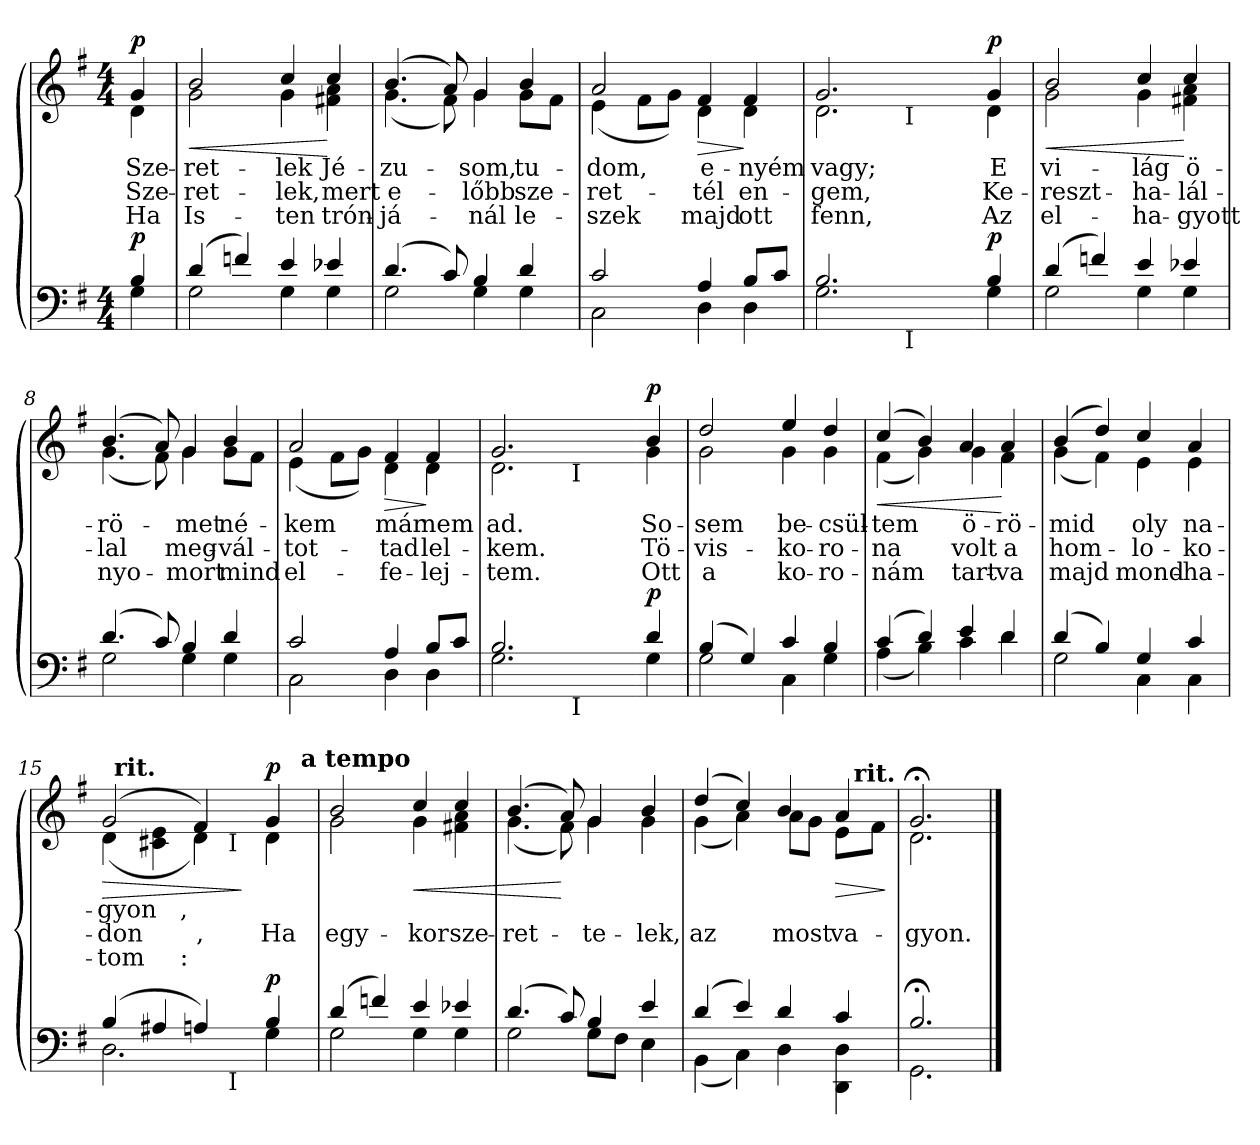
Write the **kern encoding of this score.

**kern	**dynam	**kern	**text	**text	**text	**dynam
*part2	*part2	*part1	*part1	*part1	*part1	*part1
*staff2	*staff2	*staff1	*staff1	*staff1	*staff1	*staff1
*clefF4	*	*clefG2	*	*	*	*
*k[f#]	*	*k[f#]	*	*	*	*
*e:	*	*e:	*	*	*	*
*M4/4	*	*M4/4	*	*	*	*
=1	=1	=1	=1	=1	=1	=1
*^	*	*	*	*	*	*
!	!	!	!LO:TX:a:B:t=Intimo	!	!	!	!
!	!	!LO:DY:a	!	!LO:LY:b	!LO:LY:b	!LO:LY:b	!LO:DY:b
*	*	*	*^	*	*	*	*
4B/	4G\	p	4g/	4d\	Sze-	Sze-	Ha	p
=2	=2	=2	=2	=2	=2	=2	=2	=2
!	!	!	!	!	!LO:LY:b	!LO:LY:b	!LO:LY:b	!LO:HP:b
(>4d/	2G\	.	2b/	2g\	-ret-	-ret-	Is-	<
4fn/)	.	.	.	.	.	.	.	.
!	!	!	!	!	!LO:LY:b	!LO:LY:b	!LO:LY:b	!
4e/	4G\	.	4cc/	4g\	-lek	-lek,	-ten	.
!	!	!	!	!	!LO:LY:b	!LO:LY:b	!LO:LY:b	!
4e-X/	4G\	.	4cc/	4f#X\ 4a\	Jé-	mert	trón-	[
=3	=3	=3	=3	=3	=3	=3	=3	=3
!	!	!	!	!	!LO:LY:b	!LO:LY:b	!LO:LY:b	!
(>4.d/	2G\	.	(>4.b/	(<4.g\	-zu-	e-	-já-	.
8c/)	.	.	8a/)	8f#\)	.	.	.	.
!	!	!	!	!	!LO:LY:b	!LO:LY:b	!LO:LY:b	!
4B/	4G\	.	4g/	4g\	-som,	-lőbb	-nál	.
!	!	!	!	!	!LO:LY:b	!LO:LY:b	!LO:LY:b	!
4d/	4G\	.	4b/	8g\L	tu-	sze-	le-	.
.	.	.	.	8f#\J	.	.	.	.
=4	=4	=4	=4	=4	=4	=4	=4	=4
!	!	!	!	!	!LO:LY:b	!LO:LY:b	!LO:LY:b	!
2c/	2C\	.	2a/	(<4e\	-dom,	-ret-	-szek	.
.	.	.	.	8f#\L	.	.	.	.
.	.	.	.	8g\J)	.	.	.	.
!	!	!	!	!	!LO:LY:b	!LO:LY:b	!LO:LY:b	!LO:HP:b
4A/	4D\	.	4f#/	4d\	e-	-tél	majd	>
!	!	!	!	!	!LO:LY:b	!LO:LY:b	!LO:LY:b	!
8B/L	4D\	.	4f#/	4d\	-nyém	en-	ott	]
8c/J	.	.	.	.	.	.	.	.
*	*	*	*v	*v	*	*	*	*
=5	=5	=5	=5	=5	=5	=5	=5
!	!	!	!	!LO:LY:b	!LO:LY:b	!LO:LY:b	!
*	*^	*	*^	*	*	*	*
*	*	*	*	*	*^	*	*	*	*
2.B/	2.G\	4ryy	.	2.g/	2.d\	4ryy	vagy;	-gem,	fenn,	.
.	.	8ryy	.	.	.	8ryy	.	.	.	.
.	.	32ryy	.	.	.	32ryy	.	.	.	.
!	!	!	!	!	!	!LO:TX:b:t=I	!	!	!	!
!	!	!LO:TX:b:t=I	!	!	!	!	!	!	!	!
.	.	4ryy	.	.	.	4ryy	.	.	.	.
.	.	16.ryy	.	.	.	16.ryy	.	.	.	.
*	*v	*v	*	*	*	*	*	*	*	*
*	*	*	*v	*v	*v	*	*	*	*
!!LO:LB:g=z
=6-	=6-	=6-	=6-	=6-	=6-	=6-	=6-
*	*^	*	*^	*	*	*	*
*	*	*	*	*	*^	*	*	*	*
!	!	!	!LO:DY:a	!	!	!	!LO:LY:b	!LO:LY:b	!LO:LY:b	!LO:DY:a
*	*v	*v	*	*	*	*	*	*	*	*
*	*	*	*	*v	*v	*	*	*	*
4B/	4G\	p	4g/	4d\	E	Ke-	Az	p
=7	=7	=7	=7	=7	=7	=7	=7	=7
!	!	!	!	!	!LO:LY:b	!LO:LY:b	!LO:LY:b	!LO:HP:b
(>4d/	2G\	.	2b/	2g\	vi-	-reszt-	el-	<
4fn/)	.	.	.	.	.	.	.	.
!	!	!	!	!	!LO:LY:b	!LO:LY:b	!LO:LY:b	!
4e/	4G\	.	4cc/	4g\	-lág	-ha-	-ha-	.
!	!	!	!	!	!LO:LY:b	!LO:LY:b	!LO:LY:b	!
4e-X/	4G\	.	4cc/	4f#X\ 4a\	ö-	-lál-	-gyott	[
=8	=8	=8	=8	=8	=8	=8	=8	=8
!	!	!	!	!	!LO:LY:b	!LO:LY:b	!LO:LY:b	!
(>4.d/	2G\	.	(>4.b/	(<4.g\	-rö-	-lal	nyo-	.
8c/)	.	.	8a/)	8f#\)	.	.	.	.
!	!	!	!	!	!LO:LY:b	!LO:LY:b	!LO:LY:b	!
4B/	4G\	.	4g/	4g\	-met	meg-	-mort	.
!	!	!	!	!	!LO:LY:b	!LO:LY:b	!LO:LY:b	!
4d/	4G\	.	4b/	8g\L	né-	-vál-	mind	.
.	.	.	.	8f#\J	.	.	.	.
=9	=9	=9	=9	=9	=9	=9	=9	=9
!	!	!	!	!	!LO:LY:b	!LO:LY:b	!LO:LY:b	!
2c/	2C\	.	2a/	(<4e\	-kem	-tot-	el-	.
.	.	.	.	8f#\L	.	.	.	.
.	.	.	.	8g\J)	.	.	.	.
!	!	!	!	!	!LO:LY:b	!LO:LY:b	!LO:LY:b	!LO:HP:b
4A/	4D\	.	4f#/	4d\	már	-tad	-fe-	>
!	!	!	!	!	!LO:LY:b	!LO:LY:b	!LO:LY:b	!
8B/L	4D\	.	4f#/	4d\	nem	lel-	-lej-	]
8c/J	.	.	.	.	.	.	.	.
*	*	*	*v	*v	*	*	*	*
=10	=10	=10	=10	=10	=10	=10	=10
!	!	!	!	!LO:LY:b	!LO:LY:b	!LO:LY:b	!
*	*^	*	*^	*	*	*	*
*	*	*	*	*	*^	*	*	*	*
2.B/	2.G\	4ryy	.	2.g/	2.d\	4ryy	ad.	-kem.	-tem.	.
.	.	8ryy	.	.	.	8ryy	.	.	.	.
.	.	32ryy	.	.	.	32ryy	.	.	.	.
!	!	!	!	!	!	!LO:TX:b:t=I	!	!	!	!
!	!	!LO:TX:b:t=I	!	!	!	!	!	!	!	!
.	.	4ryy	.	.	.	4ryy	.	.	.	.
.	.	16.ryy	.	.	.	16.ryy	.	.	.	.
*	*v	*v	*	*	*	*	*	*	*	*
*	*	*	*v	*v	*v	*	*	*	*
!!LO:LB:g=z
=11-	=11-	=11-	=11-	=11-	=11-	=11-	=11-
*	*^	*	*^	*	*	*	*
*	*	*	*	*	*^	*	*	*	*
!	!	!	!LO:DY:a	!	!	!	!LO:LY:b	!LO:LY:b	!LO:LY:b	!LO:DY:a
*	*v	*v	*	*	*	*	*	*	*	*
*	*	*	*	*v	*v	*	*	*	*
4d/	4G\	p	4b/	4g\	So-	Tö-	Ott	p
=12	=12	=12	=12	=12	=12	=12	=12	=12
!	!	!	!	!	!LO:LY:b	!LO:LY:b	!LO:LY:b	!
(>4B/	2G\	.	2dd/	2g\	-sem	-vis-	a	.
4G/)	.	.	.	.	.	.	.	.
!	!	!	!	!	!LO:LY:b	!LO:LY:b	!LO:LY:b	!
4c/	4C\	.	4ee/	4g\	be-	-ko-	ko-	.
!	!	!	!	!	!LO:LY:b	!LO:LY:b	!LO:LY:b	!
4B/	4G\	.	4dd/	4g\	-csül-	-ro-	-ro-	.
=13	=13	=13	=13	=13	=13	=13	=13	=13
!	!	!	!	!	!LO:LY:b	!LO:LY:b	!LO:LY:b	!LO:HP:b
(>4c/	(<4A\	.	(>4cc/	(<4f#\	-tem	-na	-nám	<
4d/)	4B\)	.	4b/)	4g\)	.	.	.	.
!	!	!	!	!	!LO:LY:b	!LO:LY:b	!LO:LY:b	!
4e/	4c\	.	4a/	4g\	ö-	volt	tart-	.
!	!	!	!	!	!LO:LY:b	!LO:LY:b	!LO:LY:b	!
4d/	4d\	.	4a/	4f#\	-rö-	a	-va	[
=14	=14	=14	=14	=14	=14	=14	=14	=14
!	!	!	!	!	!LO:LY:b	!LO:LY:b	!LO:LY:b	!
(>4d/	2G\	.	(>4b/	(<4g\	-mid	hom-	majd	.
4B/)	.	.	4dd/)	4f#\)	.	.	.	.
!	!	!	!	!	!LO:LY:b	!LO:LY:b	!LO:LY:b	!
4G/	4C\	.	4cc/	4e\	oly	-lo-	mond-	.
!	!	!	!	!	!LO:LY:b	!LO:LY:b	!LO:LY:b	!
4c/	4C\	.	4a/	4e\	na-	-ko-	-ha-	.
*	*	*	*v	*v	*	*	*	*
=15	=15	=15	=15	=15	=15	=15	=15
*	*	*	*^	*	*	*	*
!	!	!	!	!	!LO:LY:b	!LO:LY:b	!LO:LY:b	!LO:HP:b
*	*^	*	*^	*^	*	*	*	*
(>4B/	2.D\	2ryy	.	(>2g/	(<4d\	32ryy	2ryy	-gyon	-don	-tom	>
!	!	!	!	!	!	!LO:TX:a:B:t=rit.	!	!	!	!	!
.	.	.	.	.	.	2ryy	.	.	.	.	.
4A#X/	.	.	.	.	4c#X\ 4e\	.	.	.	.	.	.
!	!	!	!	!	!	!	!	!LO:LY:b	!LO:LY:b	!LO:LY:b	!
4An/)	.	8ryy	.	4f#/)	4d\)	.	8ryy	,	,	:	.
.	.	.	.	.	.	8..ryy	.	.	.	.	.
!	!	!	!	!	!	!	!LO:TX:b:t=I	!	!	!	!
!	!	!LO:TX:b:t=I	!	!	!	!	!	!	!	!	!
.	.	8ryy	.	.	.	.	8ryy	.	.	.	.
.	.	.	.	.	.	.	.	.	.	.	]
*	*v	*v	*	*	*	*	*	*	*	*	*
*	*	*	*v	*v	*v	*v	*	*	*	*
!!LO:LB:g=z
=16-	=16-	=16-	=16-	=16-	=16-	=16-	=16-
*	*^	*	*^	*	*	*	*
*	*	*	*	*	*^	*	*	*	*
*	*	*	*	*	*	*^	*	*	*	*
!	!	!	!LO:DY:a	!	!	!	!	!	!LO:LY:b	!	!LO:DY:a
*	*v	*v	*	*	*	*	*	*	*	*	*
*	*	*	*	*	*v	*v	*	*	*	*
4B/	4G\	p	4g/	4d\	8.ryy	.	Ha	.	p
!	!	!	!	!	!LO:TX:a:B:t=a tempo	!	!	!	!
.	.	.	.	.	16ryy	.	.	.	.
*	*	*	*v	*v	*v	*	*	*	*
=17	=17	=17	=17	=17	=17	=17	=17
*	*	*	*^	*	*	*	*
*	*	*	*	*^	*	*	*	*
!	!	!	!	!	!	!	!LO:LY:b	!	!
*	*	*	*	*v	*v	*	*	*	*
(>4d/	2G\	.	2b/	2g\	.	egy-	.	.
4fn/)	.	.	.	.	.	.	.	.
!	!	!	!	!	!	!LO:LY:b	!	!LO:HP:b
4e/	4G\	.	4cc/	4g\	.	-kor	.	<
!	!	!	!	!	!	!LO:LY:b	!	!
4e-X/	4G\	.	4cc/	4f#X\ 4a\	.	sze-	.	.
=18	=18	=18	=18	=18	=18	=18	=18	=18
!	!	!	!	!	!	!LO:LY:b	!	!
(>4.d/	2G\	.	(>4.b/	(<4.g\	.	-ret-	.	.
8c/)	.	.	8a/)	8f#\)	.	.	.	[
!	!	!	!	!	!	!LO:LY:b	!	!
4B/	8G\L	.	4g/	4g\	.	-te-	.	.
.	8F#\J	.	.	.	.	.	.	.
!	!	!	!	!	!	!LO:LY:b	!	!
4e/	4E\	.	4b/	4g\	.	-lek,	.	.
*	*	*	*v	*v	*	*	*	*
=19	=19	=19	=19	=19	=19	=19	=19
*	*	*	*^	*	*	*	*
!	!	!	!	!	!	!LO:LY:b	!	!
*	*	*	*	*^	*	*	*	*
(>4d/	(<4BB\	.	(>4dd/	(<4g\	2ryy	.	az	.	.
4e/)	4C\)	.	4cc/)	4a\)	.	.	.	.	.
!	!	!	!	!	!	!	!LO:LY:b	!	!
4d/	4D\	.	4b/	8a\L	4ryy	.	most	.	.
.	.	.	.	8g\J	.	.	.	.	.
!	!	!	!	!	!	!	!LO:LY:b	!	!LO:HP:b
4c/	4DD\ 4D\	.	4a/	8e\L	16ryy	.	va-	.	>
!	!	!	!	!	!LO:TX:a:B:t=rit.	!	!	!	!
.	.	.	.	.	8.ryy	.	.	.	.
.	.	.	.	8f#\J	.	.	.	.	.
*v	*v	*	*	*	*	*	*	*	*
.	.	.	.	.	.	.	.	]
*	*	*v	*v	*v	*	*	*	*
=20	=20	=20	=20	=20	=20	=20
*^	*	*	*	*	*	*
*	*	*	*^	*	*	*	*
*	*	*	*	*^	*	*	*	*
!	!	!	!	!	!	!	!LO:LY:b	!	!
*	*	*	*	*v	*v	*	*	*	*
2.B;/	2.GG\	.	2.g;/	2.d\	.	-gyon.	.	.
*v	*v	*	*	*	*	*	*	*
*	*	*v	*v	*	*	*	*
==	==	==	==	==	==	==
*-	*-	*-	*-	*-	*-	*-
